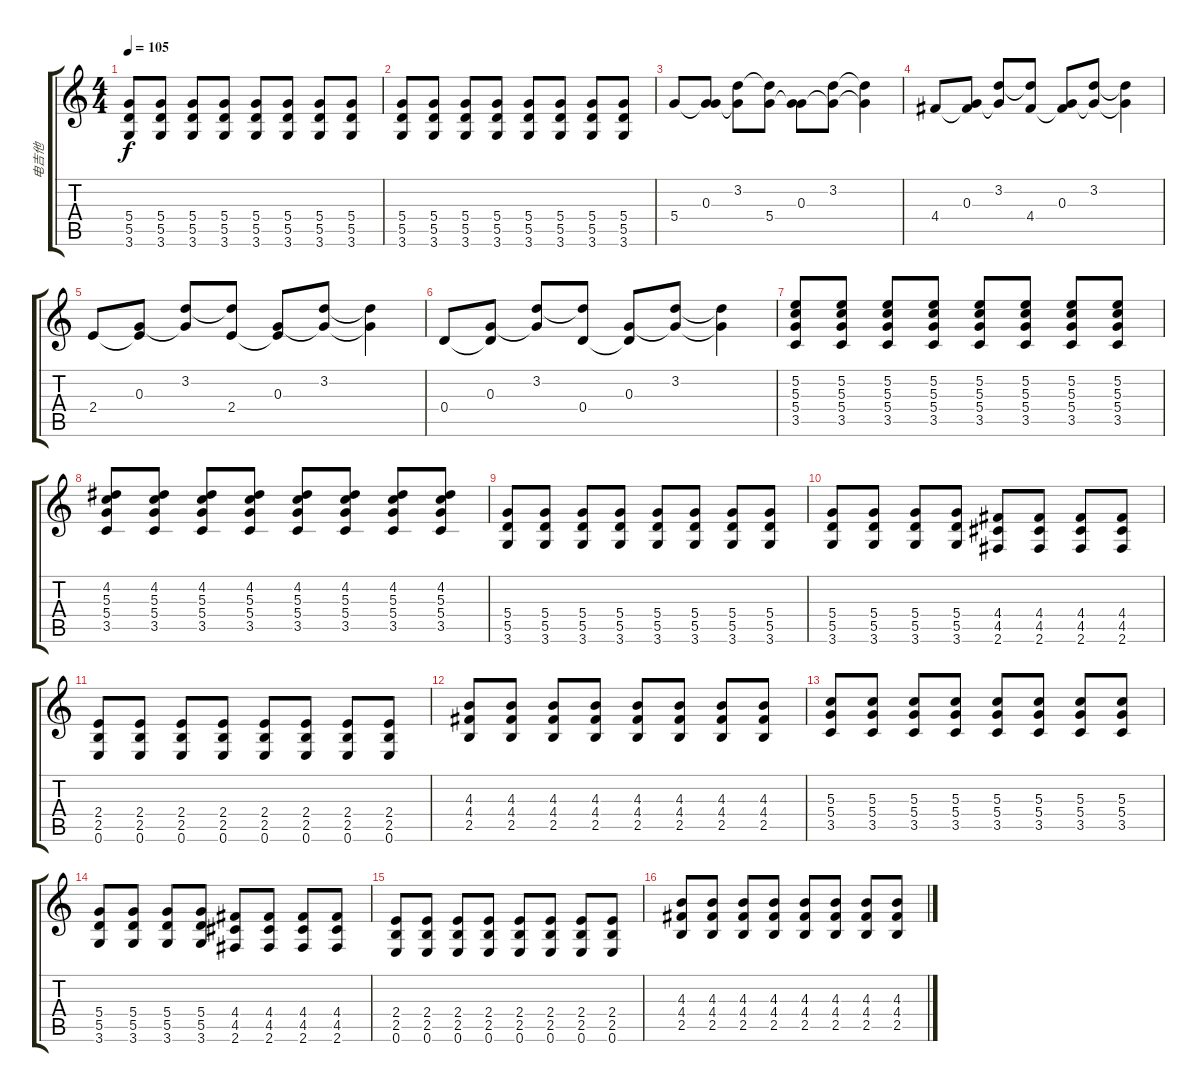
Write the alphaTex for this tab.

\track ("电吉他" "电吉他") {instrument overdrivenguitar}
\staff {score tabs}
\tuning (E4 B3 G3 D3 A2 E2) {hide}
\ts (4 4)
\tempo 105
\clef g2
\ks c
(5.4 5.5 3.6).8{dy f} (5.4 5.5 3.6).8 (5.4 5.5 3.6).8 (5.4 5.5 3.6).8 (5.4 5.5 3.6).8 (5.4 5.5 3.6).8 (5.4 5.5 3.6).8 (5.4 5.5 3.6).8 |
(5.4 5.5 3.6).8 (5.4 5.5 3.6).8 (5.4 5.5 3.6).8 (5.4 5.5 3.6).8 (5.4 5.5 3.6).8 (5.4 5.5 3.6).8 (5.4 5.5 3.6).8 (5.4 5.5 3.6).8 |
5.4.8 (0.3 5.4{t}).8 (3.2 0.3{t}).8 (3.2{t} 5.4).8 (0.3 5.4{t}).8 (3.2 0.3{t}).8 (3.2{t} 0.3{t}).4 |
4.4.8 (0.3 4.4{t}).8 (3.2 0.3{t}).8 (3.2{t} 4.4).8 (0.3 4.4{t}).8 (3.2 0.3{t}).8 (3.2{t} 0.3{t}).4 |
2.4.8 (0.3 2.4{t}).8 (3.2 0.3{t}).8 (3.2{t} 2.4).8 (0.3 2.4{t}).8 (3.2 0.3{t}).8 (3.2{t} 0.3{t}).4 |
0.4.8 (0.3 0.4{t}).8 (3.2 0.3{t}).8 (3.2{t} 0.4).8 (0.3 0.4{t}).8 (3.2 0.3{t}).8 (3.2{t} 0.3{t}).4 |
(5.2 5.3 5.4 3.5).8 (5.2 5.3 5.4 3.5).8 (5.2 5.3 5.4 3.5).8 (5.2 5.3 5.4 3.5).8 (5.2 5.3 5.4 3.5).8 (5.2 5.3 5.4 3.5).8 (5.2 5.3 5.4 3.5).8 (5.2 5.3 5.4 3.5).8 |
(4.2 5.3 5.4 3.5).8 (4.2 5.3 5.4 3.5).8 (4.2 5.3 5.4 3.5).8 (4.2 5.3 5.4 3.5).8 (4.2 5.3 5.4 3.5).8 (4.2 5.3 5.4 3.5).8 (4.2 5.3 5.4 3.5).8 (4.2 5.3 5.4 3.5).8 |
(5.4 5.5 3.6).8 (5.4 5.5 3.6).8 (5.4 5.5 3.6).8 (5.4 5.5 3.6).8 (5.4 5.5 3.6).8 (5.4 5.5 3.6).8 (5.4 5.5 3.6).8 (5.4 5.5 3.6).8 |
(5.4 5.5 3.6).8 (5.4 5.5 3.6).8 (5.4 5.5 3.6).8 (5.4 5.5 3.6).8 (4.4 4.5 2.6).8 (4.4 4.5 2.6).8 (4.4 4.5 2.6).8 (4.4 4.5 2.6).8 |
(2.4 2.5 0.6).8 (2.4 2.5 0.6).8 (2.4 2.5 0.6).8 (2.4 2.5 0.6).8 (2.4 2.5 0.6).8 (2.4 2.5 0.6).8 (2.4 2.5 0.6).8 (2.4 2.5 0.6).8 |
(4.3 4.4 2.5).8 (4.3 4.4 2.5).8 (4.3 4.4 2.5).8 (4.3 4.4 2.5).8 (4.3 4.4 2.5).8 (4.3 4.4 2.5).8 (4.3 4.4 2.5).8 (4.3 4.4 2.5).8 |
(5.3 5.4 3.5).8 (5.3 5.4 3.5).8 (5.3 5.4 3.5).8 (5.3 5.4 3.5).8 (5.3 5.4 3.5).8 (5.3 5.4 3.5).8 (5.3 5.4 3.5).8 (5.3 5.4 3.5).8 |
(5.4 5.5 3.6).8 (5.4 5.5 3.6).8 (5.4 5.5 3.6).8 (5.4 5.5 3.6).8 (4.4 4.5 2.6).8 (4.4 4.5 2.6).8 (4.4 4.5 2.6).8 (4.4 4.5 2.6).8 |
(2.4 2.5 0.6).8 (2.4 2.5 0.6).8 (2.4 2.5 0.6).8 (2.4 2.5 0.6).8 (2.4 2.5 0.6).8 (2.4 2.5 0.6).8 (2.4 2.5 0.6).8 (2.4 2.5 0.6).8 |
(4.3 4.4 2.5).8 (4.3 4.4 2.5).8 (4.3 4.4 2.5).8 (4.3 4.4 2.5).8 (4.3 4.4 2.5).8 (4.3 4.4 2.5).8 (4.3 4.4 2.5).8 (4.3 4.4 2.5).8
